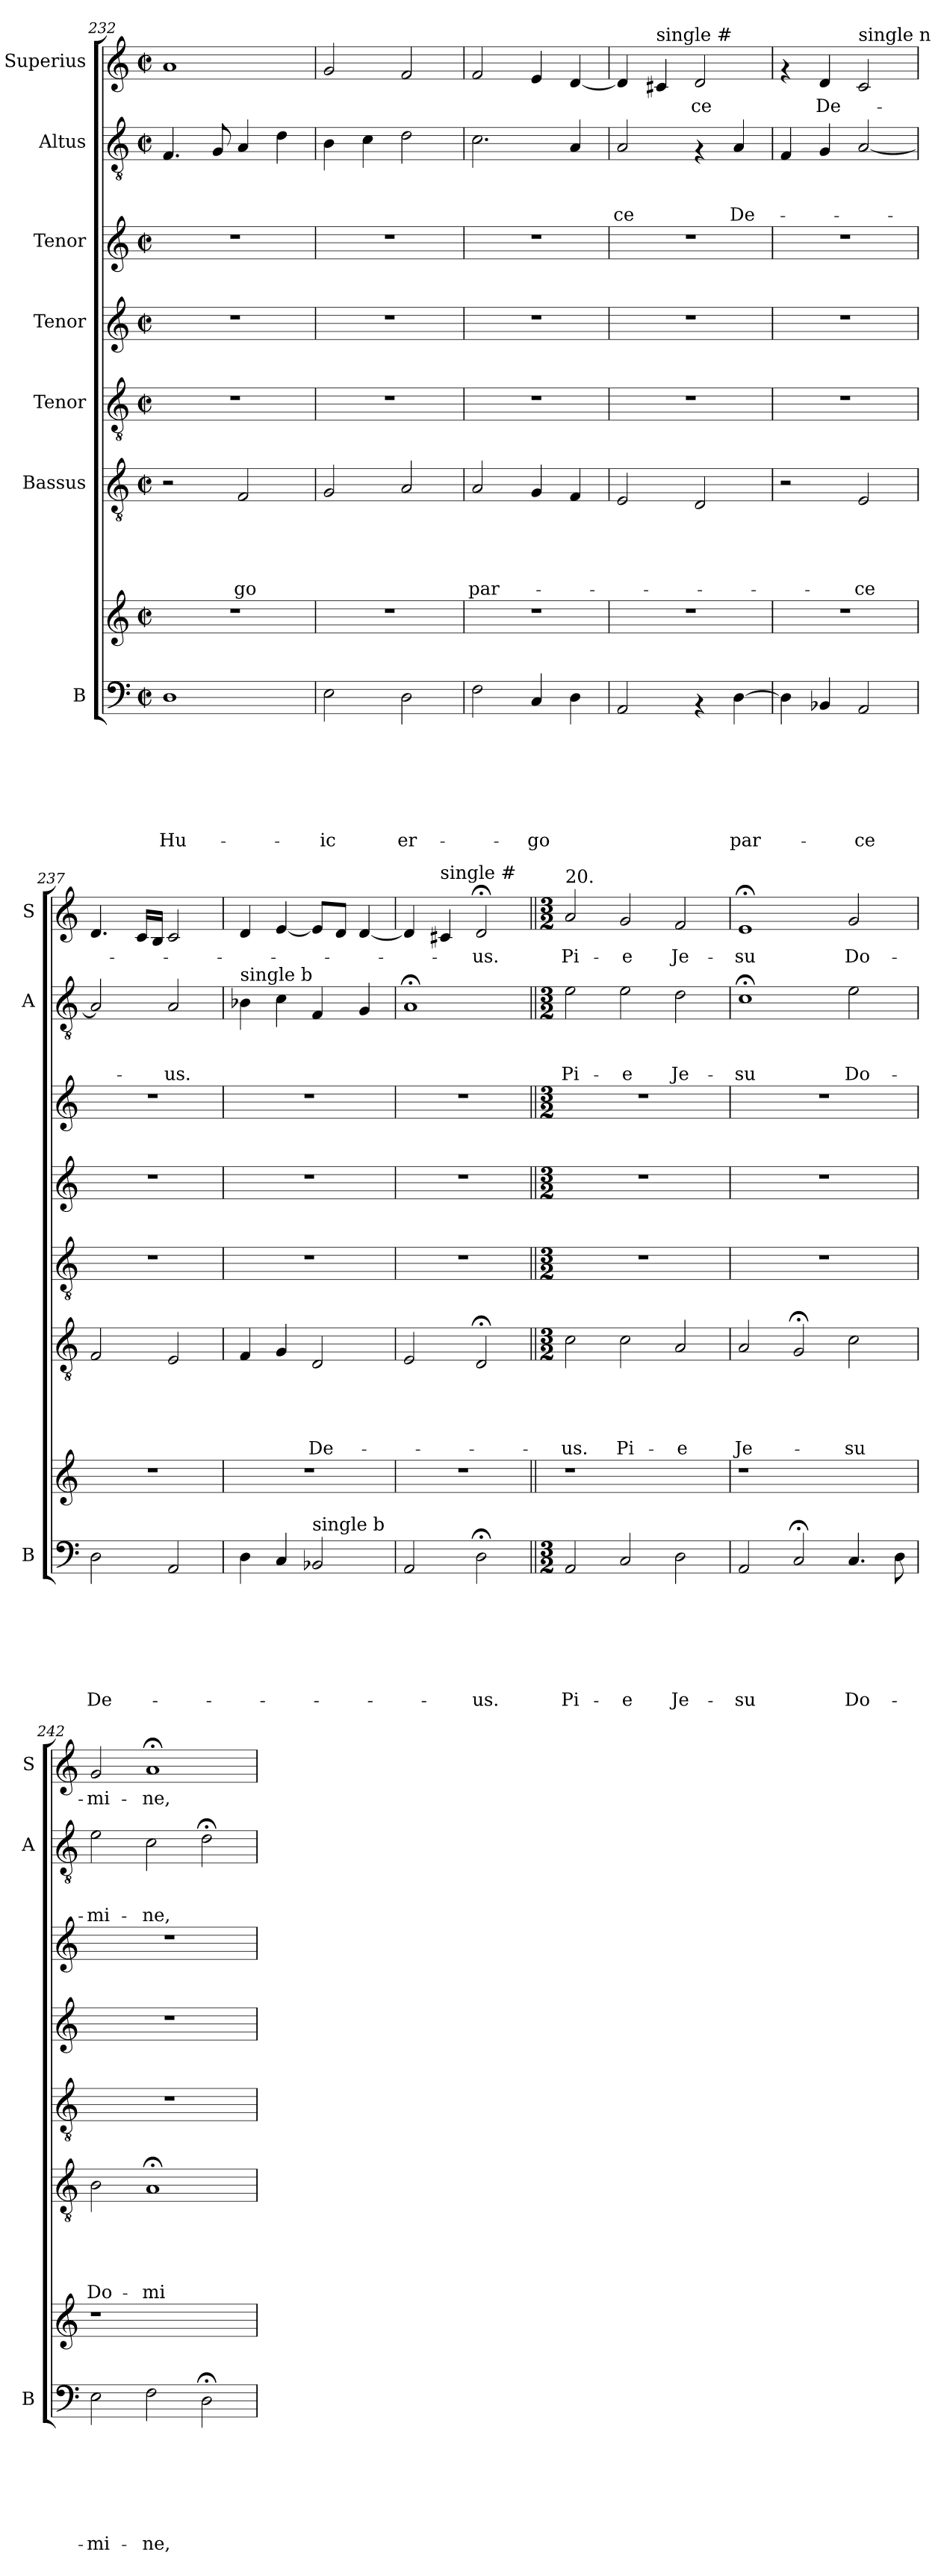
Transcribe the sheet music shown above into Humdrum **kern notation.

**kern	**text	**text	**text	**text	**text	**text	**text	**kern	**kern	**text	**text	**text	**text	**text	**kern	**kern	**kern	**kern	**text	**text	**text	**kern	**text
*part8	*part8	*part8	*part8	*part8	*part8	*part8	*part8	*part7	*part6	*part6	*part6	*part6	*part6	*part6	*part5	*part4	*part3	*part2	*part2	*part2	*part2	*part1	*part1
*staff8	*staff8	*staff8	*staff8	*staff8	*staff8	*staff8	*staff8	*staff7	*staff6	*staff6	*staff6	*staff6	*staff6	*staff6	*staff5	*staff4	*staff3	*staff2	*staff2	*staff2	*staff2	*staff1	*staff1
*I"B	*	*	*	*	*	*	*	*	*I"Bassus	*	*	*	*	*	*I"Tenor	*I"Tenor	*I"Tenor	*I"Altus	*	*	*	*I"Superius	*
*I'B	*	*	*	*	*	*	*	*	*	*	*	*	*	*	*	*	*	*I'A	*	*	*	*I'S	*
*clefF4	*	*	*	*	*	*	*	*clefG2	*clefGv2	*	*	*	*	*	*clefGv2	*clefG2	*clefG2	*clefGv2	*	*	*	*clefG2	*
*k[]	*	*	*	*	*	*	*	*k[]	*k[]	*	*	*	*	*	*k[]	*k[]	*k[]	*k[]	*	*	*	*k[]	*
*C:	*	*	*	*	*	*	*	*C:	*C:	*	*	*	*	*	*C:	*C:	*C:	*C:	*	*	*	*C:	*
*M2/2	*	*	*	*	*	*	*	*M2/2	*M2/2	*	*	*	*	*	*M2/2	*M2/2	*M2/2	*M2/2	*	*	*	*M2/2	*
*met(c|)	*	*	*	*	*	*	*	*met(c|)	*met(c|)	*	*	*	*	*	*met(c|)	*met(c|)	*met(c|)	*met(c|)	*	*	*	*met(c|)	*
=232	=232	=232	=232	=232	=232	=232	=232	=232	=232	=232	=232	=232	=232	=232	=232	=232	=232	=232	=232	=232	=232	=232	=232
!	!	!	!	!	!	!	!LO:LY:b	!	!	!	!	!	!	!	!	!	!	!	!	!	!	!	!
1D	.	.	.	.	.	.	Hu-	1r	2r	.	.	.	.	.	1r	1r	1r	4.F/	.	.	.	1a	.
.	.	.	.	.	.	.	.	.	.	.	.	.	.	.	.	.	.	8G/	.	.	.	.	.
!	!	!	!	!	!	!	!	!	!	!	!	!	!	!LO:LY:b	!	!	!	!	!	!	!	!	!
.	.	.	.	.	.	.	.	.	2F/	.	.	.	.	-go	.	.	.	4A/	.	.	.	.	.
.	.	.	.	.	.	.	.	.	.	.	.	.	.	.	.	.	.	4d\	.	.	.	.	.
=233	=233	=233	=233	=233	=233	=233	=233	=233	=233	=233	=233	=233	=233	=233	=233	=233	=233	=233	=233	=233	=233	=233	=233
!	!	!	!	!	!	!	!LO:LY:b	!	!	!	!	!	!	!	!	!	!	!	!	!	!	!	!
2E\	.	.	.	.	.	.	-ic	1r	2G/	.	.	.	.	.	1r	1r	1r	4B\	.	.	.	2g/	.
.	.	.	.	.	.	.	.	.	.	.	.	.	.	.	.	.	.	4c\	.	.	.	.	.
!	!	!	!	!	!	!	!LO:LY:b	!	!	!	!	!	!	!	!	!	!	!	!	!	!	!	!
2D\	.	.	.	.	.	.	er-	.	2A/	.	.	.	.	.	.	.	.	2d\	.	.	.	2f/	.
!!LO:PB:g=z
=234	=234	=234	=234	=234	=234	=234	=234	=234	=234	=234	=234	=234	=234	=234	=234	=234	=234	=234	=234	=234	=234	=234	=234
!	!	!	!	!	!	!	!	!	!	!	!	!	!	!LO:LY:b	!	!	!	!	!	!	!	!	!
2F\	.	.	.	.	.	.	.	1r	2A/	.	.	.	.	par-	1r	1r	1r	2.c\	.	.	.	2f/	.
!	!	!	!	!	!	!	!LO:LY:b	!	!	!	!	!	!	!	!	!	!	!	!	!	!	!	!
4C/	.	.	.	.	.	.	-go	.	4G/	.	.	.	.	.	.	.	.	.	.	.	.	4e/	.
4D\	.	.	.	.	.	.	.	.	4F/	.	.	.	.	.	.	.	.	4A/	.	.	.	[<4d/	.
=235	=235	=235	=235	=235	=235	=235	=235	=235	=235	=235	=235	=235	=235	=235	=235	=235	=235	=235	=235	=235	=235	=235	=235
!	!	!	!	!	!	!	!	!	!	!	!	!	!	!	!	!	!	!	!	!	!LO:LY:b	!	!
2AA/	.	.	.	.	.	.	.	1r	2E/	.	.	.	.	.	1r	1r	1r	2A/	.	.	-ce	4d/]	.
!	!	!	!	!	!	!	!	!	!	!	!	!	!	!	!	!	!	!	!	!	!	!LO:TX:a:t=single #	!
.	.	.	.	.	.	.	.	.	.	.	.	.	.	.	.	.	.	.	.	.	.	4c#/	.
!	!	!	!	!	!	!	!	!	!	!	!	!	!	!	!	!	!	!	!	!	!	!	!LO:LY:b
4rAA	.	.	.	.	.	.	.	.	2D/	.	.	.	.	.	.	.	.	4rF	.	.	.	2d/	-ce
!	!	!	!	!	!	!	!LO:LY:b	!	!	!	!	!	!	!	!	!	!	!	!	!	!LO:LY:b	!	!
[>4D\	.	.	.	.	.	.	par-	.	.	.	.	.	.	.	.	.	.	4A/	.	.	De-	.	.
=236	=236	=236	=236	=236	=236	=236	=236	=236	=236	=236	=236	=236	=236	=236	=236	=236	=236	=236	=236	=236	=236	=236	=236
4D\]	.	.	.	.	.	.	.	1r	2r	.	.	.	.	.	1r	1r	1r	4F/	.	.	.	4rf	.
!	!	!	!	!	!	!	!	!	!	!	!	!	!	!	!	!	!	!	!	!	!	!	!LO:LY:b
4BB-X/	.	.	.	.	.	.	.	.	.	.	.	.	.	.	.	.	.	4G/	.	.	.	4d/	De-
!	!	!	!	!	!	!	!	!	!	!	!	!	!	!	!	!	!	!	!	!	!	!LO:TX:a:t=single n	!
!	!	!	!	!	!	!	!LO:LY:b	!	!	!	!	!	!	!LO:LY:b	!	!	!	!	!	!	!	!	!
2AA/	.	.	.	.	.	.	-ce	.	2E/	.	.	.	.	-ce	.	.	.	[<2A/	.	.	.	2c/	.
=237	=237	=237	=237	=237	=237	=237	=237	=237	=237	=237	=237	=237	=237	=237	=237	=237	=237	=237	=237	=237	=237	=237	=237
!	!	!	!	!	!	!	!LO:LY:b	!	!	!	!	!	!	!	!	!	!	!	!	!	!	!	!
2D\	.	.	.	.	.	.	De-	1r	2F/	.	.	.	.	.	1r	1r	1r	2A/]	.	.	.	4.d/	.
.	.	.	.	.	.	.	.	.	.	.	.	.	.	.	.	.	.	.	.	.	.	16c/LL	.
.	.	.	.	.	.	.	.	.	.	.	.	.	.	.	.	.	.	.	.	.	.	16B/JJ	.
!	!	!	!	!	!	!	!	!	!	!	!	!	!	!	!	!	!	!	!	!	!LO:LY:b	!	!
2AA/	.	.	.	.	.	.	.	.	2E/	.	.	.	.	.	.	.	.	2A/	.	.	-us.	2c/	.
=238	=238	=238	=238	=238	=238	=238	=238	=238	=238	=238	=238	=238	=238	=238	=238	=238	=238	=238	=238	=238	=238	=238	=238
!	!	!	!	!	!	!	!	!	!	!	!	!	!	!	!	!	!	!LO:TX:a:t=single b	!	!	!	!	!
4D\	.	.	.	.	.	.	.	1r	4F/	.	.	.	.	.	1r	1r	1r	4B-\	.	.	.	4d/	.
4C/	.	.	.	.	.	.	.	.	4G/	.	.	.	.	.	.	.	.	4c\	.	.	.	[<4e/	.
!LO:TX:a:t=single b	!	!	!	!	!	!	!	!	!	!	!	!	!	!	!	!	!	!	!	!	!	!	!
!	!	!	!	!	!	!	!	!	!	!	!	!	!	!LO:LY:b	!	!	!	!	!	!	!	!	!
2BB-/	.	.	.	.	.	.	.	.	2D/	.	.	.	.	De-	.	.	.	4F/	.	.	.	8e/L]	.
.	.	.	.	.	.	.	.	.	.	.	.	.	.	.	.	.	.	.	.	.	.	8d/J	.
.	.	.	.	.	.	.	.	.	.	.	.	.	.	.	.	.	.	4G/	.	.	.	[<4d/	.
=239	=239	=239	=239	=239	=239	=239	=239	=239	=239	=239	=239	=239	=239	=239	=239	=239	=239	=239	=239	=239	=239	=239	=239
2AA/	.	.	.	.	.	.	.	1r	2E/	.	.	.	.	.	1r	1r	1r	1A;<	.	.	.	4d/]	.
!	!	!	!	!	!	!	!	!	!	!	!	!	!	!	!	!	!	!	!	!	!	!LO:TX:a:t=single #	!
.	.	.	.	.	.	.	.	.	.	.	.	.	.	.	.	.	.	.	.	.	.	4c#/	.
!	!	!	!	!	!	!	!LO:LY:b	!	!	!	!	!	!	!	!	!	!	!	!	!	!	!	!LO:LY:b
2D;<\	.	.	.	.	.	.	-us.	.	2D;</	.	.	.	.	.	.	.	.	.	.	.	.	2d;</	-us.
=240||	=240||	=240||	=240||	=240||	=240||	=240||	=240||	=240||	=240||	=240||	=240||	=240||	=240||	=240||	=240||	=240||	=240||	=240||	=240||	=240||	=240||	=240||	=240||
*M3/2	*	*	*	*	*	*	*	*	*M3/2	*	*	*	*	*	*M3/2	*M3/2	*M3/2	*M3/2	*	*	*	*M3/2	*
!	!	!	!	!	!	!	!	!	!	!	!	!	!	!	!	!	!	!	!	!	!	!LO:TX:a:t=20.	!
!	!	!	!	!	!	!	!LO:LY:b	!	!	!	!	!	!	!LO:LY:b	!	!	!	!	!	!	!LO:LY:b	!	!LO:LY:b
2AA/	.	.	.	.	.	.	Pi-	1r	2c\	.	.	.	.	-us.	1.r	1.r	1.r	2e\	.	.	Pi-	2a/	Pi-
!	!	!	!	!	!	!	!LO:LY:b	!	!	!	!	!	!	!LO:LY:b	!	!	!	!	!	!	!LO:LY:b	!	!LO:LY:b
2C/	.	.	.	.	.	.	-e	.	2c\	.	.	.	.	Pi-	.	.	.	2e\	.	.	-e	2g/	-e
!	!	!	!	!	!	!	!LO:LY:b	!	!	!	!	!	!	!LO:LY:b	!	!	!	!	!	!	!LO:LY:b	!	!LO:LY:b
2D\	.	.	.	.	.	.	Je-	2ryy	2A/	.	.	.	.	-e	.	.	.	2d\	.	.	Je-	2f/	Je-
!!LO:PB:g=z
=241	=241	=241	=241	=241	=241	=241	=241	=241	=241	=241	=241	=241	=241	=241	=241	=241	=241	=241	=241	=241	=241	=241	=241
!	!	!	!	!	!	!	!LO:LY:b	!	!	!	!	!	!	!LO:LY:b	!	!	!	!	!	!	!LO:LY:b	!	!LO:LY:b
2AA/	.	.	.	.	.	.	-su	1r	2A/	.	.	.	.	Je-	1.r	1.r	1.r	1c;	.	.	-su	1e;	-su
2C;</	.	.	.	.	.	.	.	.	2G;</	.	.	.	.	.	.	.	.	.	.	.	.	.	.
!	!	!	!	!	!	!	!LO:LY:b	!	!	!	!	!	!	!LO:LY:b	!	!	!	!	!	!	!LO:LY:b	!	!LO:LY:b
4.C/	.	.	.	.	.	.	Do-	2ryy	2c\	.	.	.	.	-su	.	.	.	2e\	.	.	Do-	2g/	Do-
8D\	.	.	.	.	.	.	.	.	.	.	.	.	.	.	.	.	.	.	.	.	.	.	.
=242	=242	=242	=242	=242	=242	=242	=242	=242	=242	=242	=242	=242	=242	=242	=242	=242	=242	=242	=242	=242	=242	=242	=242
!	!	!	!	!	!	!	!LO:LY:b	!	!	!	!	!	!	!LO:LY:b	!	!	!	!	!	!	!LO:LY:b	!	!LO:LY:b
2E\	.	.	.	.	.	.	-mi-	1r	2B\	.	.	.	.	Do-	1.r	1.r	1.r	2e\	.	.	-mi-	2g/	-mi-
!	!	!	!	!	!	!	!LO:LY:b	!	!	!	!	!	!	!LO:LY:b	!	!	!	!	!	!	!LO:LY:b	!	!LO:LY:b
2F\	.	.	.	.	.	.	-ne,	.	1A;<	.	.	.	.	-mi-	.	.	.	2c\	.	.	-ne,	1a;<	-ne,
2D;<\	.	.	.	.	.	.	.	2ryy	.	.	.	.	.	.	.	.	.	2d;<\	.	.	.	.	.
=	=	=	=	=	=	=	=	=	=	=	=	=	=	=	=	=	=	=	=	=	=	=	=
*-	*-	*-	*-	*-	*-	*-	*-	*-	*-	*-	*-	*-	*-	*-	*-	*-	*-	*-	*-	*-	*-	*-	*-
